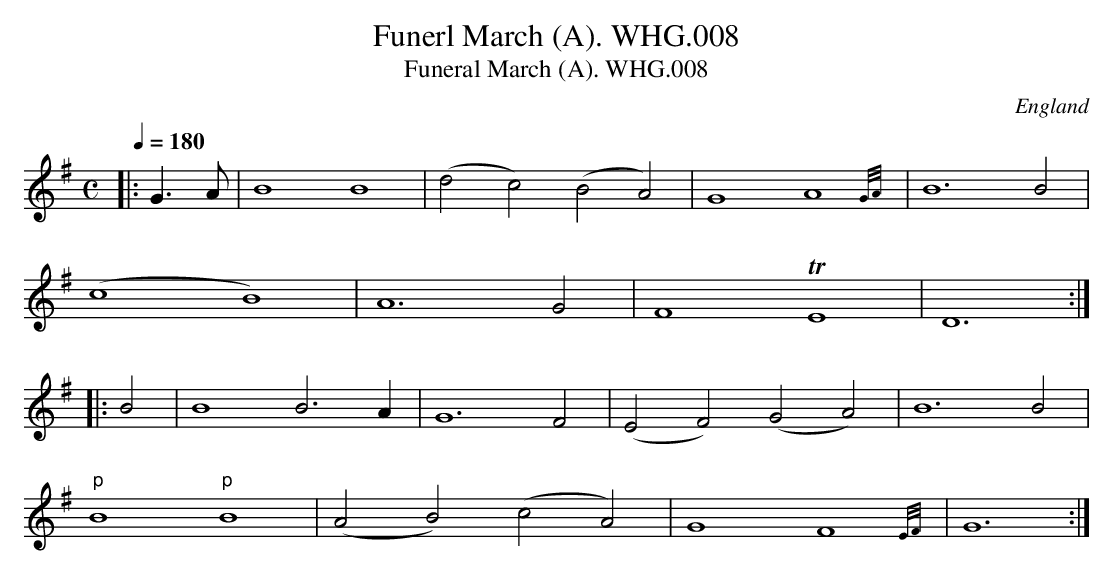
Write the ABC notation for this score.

X:1
T:Funerl March (A). WHG.008
T:Funeral March (A). WHG.008
L:1/4
M:C
O:England
Q:1/4=180
K:G
|:G>A|B4 B4|(d2c2) (B2A2)|G4 A4{G/A/}|B6 B2|
(c4 B4)|A6 G2|F4 TE4|D6:|
|:B2|B4 B3A|G6 F2|(E2F2) (G2A2)|B6 B2|
"p"B4 "p"B4|(A2B2) (c2A2)|G4 F4{E/F/}|G6:|
